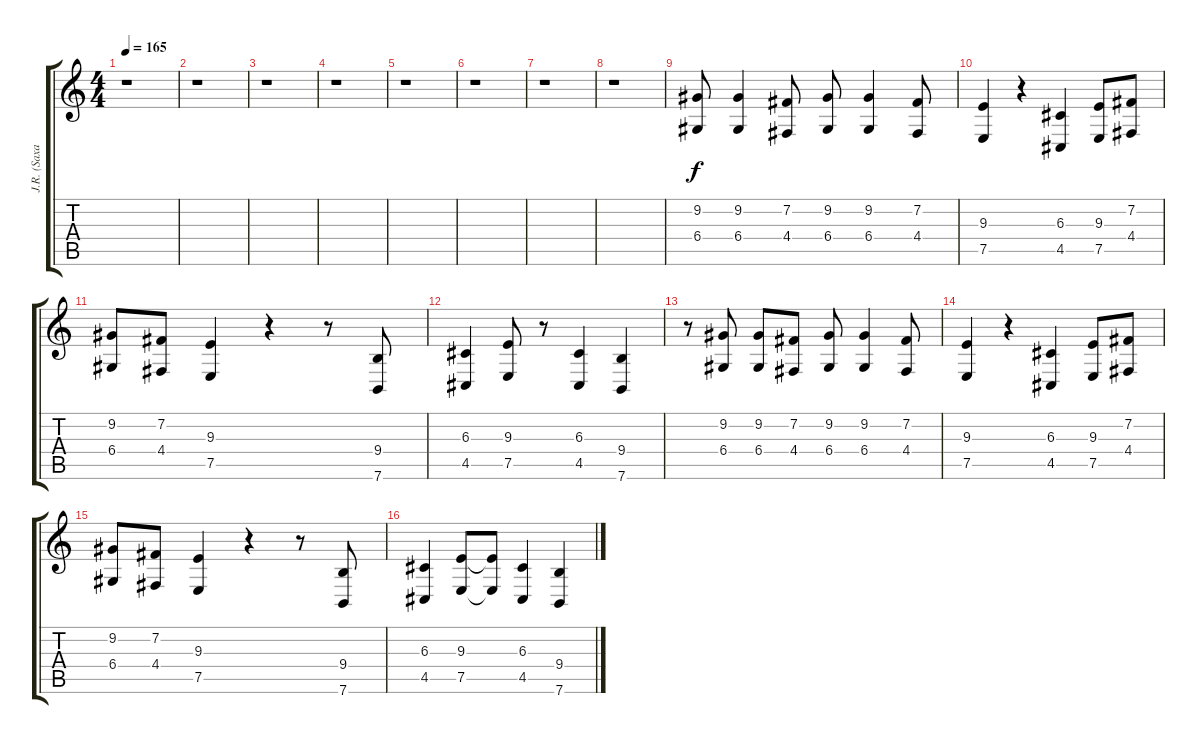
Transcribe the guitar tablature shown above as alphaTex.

\track ("J.R. (Saxaphone)" "J.R. (Saxa") {instrument trumpet}
\staff {score tabs}
\tuning (E4 B3 G3 D3 A2 E2) {hide}
\ts (4 4)
\tempo 165
\clef g2
\ks c
r.1{dy f instrument trumpet} |
r.1 |
r.1 |
r.1 |
r.1 |
r.1 |
r.1 |
r.1 |
(9.2 6.4).8 (9.2 6.4).4 (7.2 4.4).8 (9.2 6.4).8 (9.2 6.4).4 (7.2 4.4).8 |
(9.3 7.5).4 r.4 (6.3 4.5).4 (9.3 7.5).8 (7.2 4.4).8 |
(9.2 6.4).8 (7.2 4.4).8 (9.3 7.5).4 r.4 r.8 (9.4 7.6).8 |
(6.3 4.5).4 (9.3 7.5).8 r.8 (6.3 4.5).4 (9.4 7.6).4 |
r.8 (9.2 6.4).8 (9.2 6.4).8 (7.2 4.4).8 (9.2 6.4).8 (9.2 6.4).4 (7.2 4.4).8 |
(9.3 7.5).4 r.4 (6.3 4.5).4 (9.3 7.5).8 (7.2 4.4).8 |
(9.2 6.4).8 (7.2 4.4).8 (9.3 7.5).4 r.4 r.8 (9.4 7.6).8 |
(6.3 4.5).4 (9.3 7.5).8 (9.3{t} 7.5{t}).8 (6.3 4.5).4 (9.4 7.6).4
